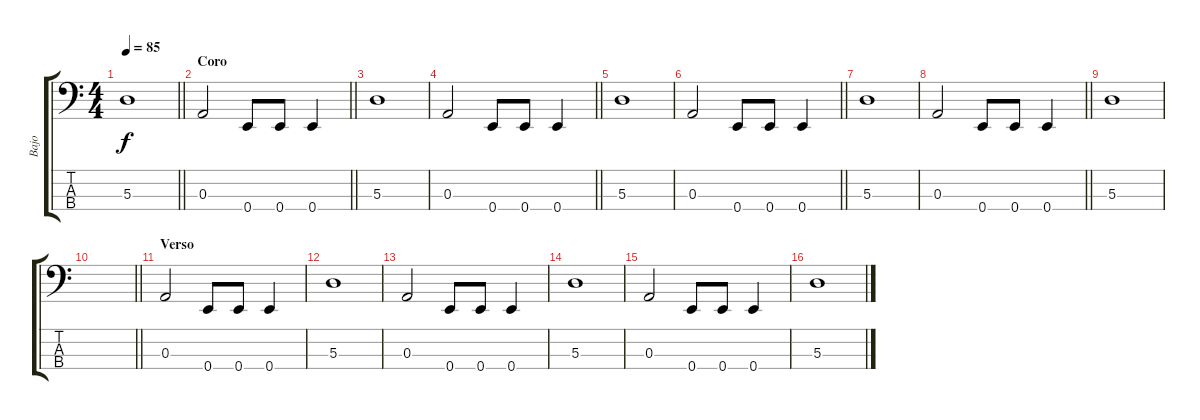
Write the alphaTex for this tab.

\track ("Bajo" "Bajo") {instrument electricbassfinger}
\staff {score tabs}
\tuning (G2 D2 A1 E1) {hide}
\ts (4 4)
\tempo 85
\clef f4
\barLineRight lightlight
\ks c
5.3.1{dy f} |
\section ("" "Coro")
\barLineRight lightlight
0.3.2 0.4.8 0.4.8 0.4.4 |
5.3.1 |
\barLineRight lightlight
0.3.2 0.4.8 0.4.8 0.4.4 |
5.3.1 |
\barLineRight lightlight
0.3.2 0.4.8 0.4.8 0.4.4 |
5.3.1 |
\barLineRight lightlight
0.3.2 0.4.8 0.4.8 0.4.4 |
5.3.1 |
\barLineRight lightlight
|
\section ("" "Verso")
0.3.2 0.4.8 0.4.8 0.4.4 |
5.3.1 |
0.3.2 0.4.8 0.4.8 0.4.4 |
5.3.1 |
0.3.2 0.4.8 0.4.8 0.4.4 |
5.3.1
